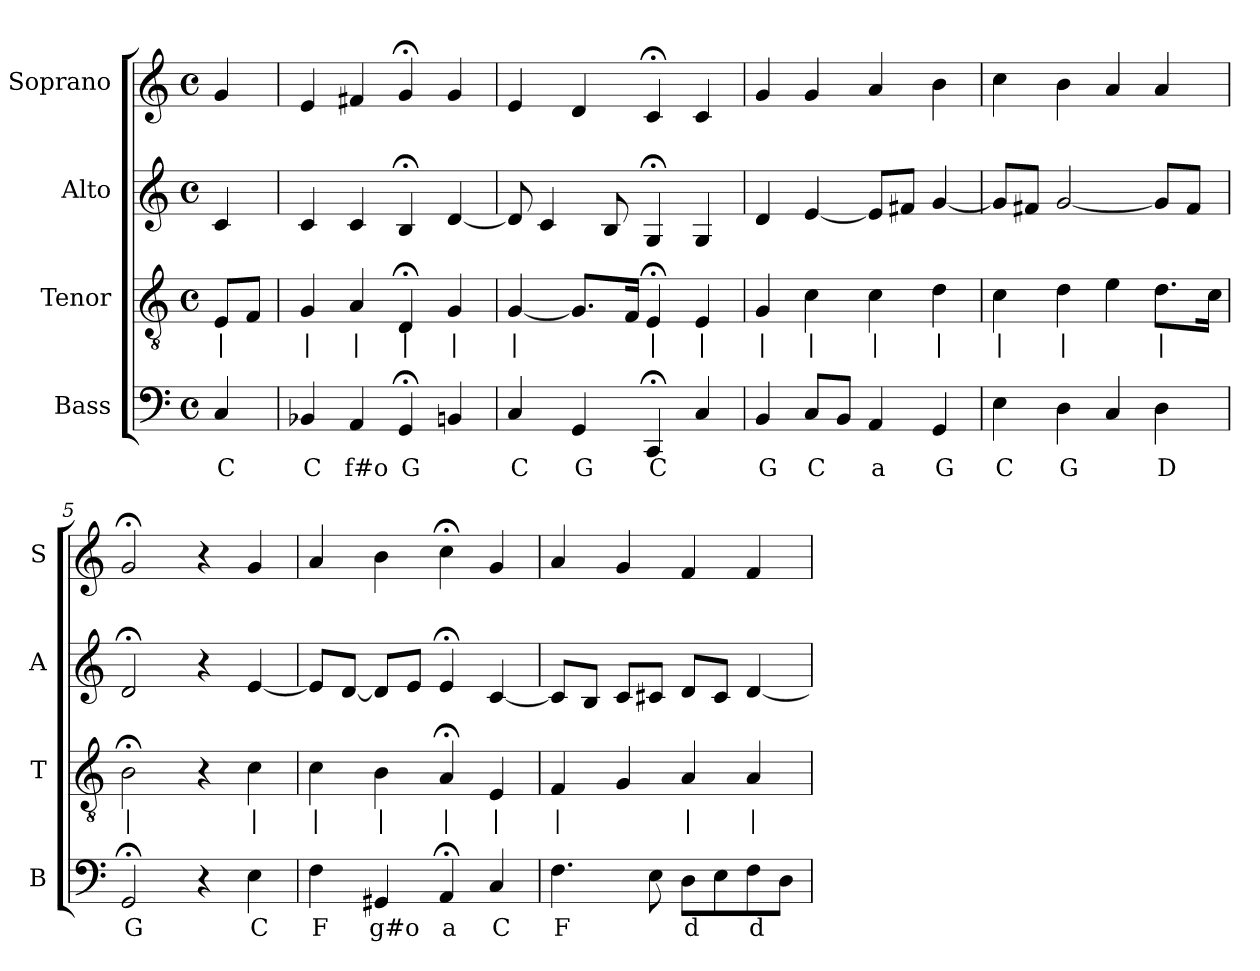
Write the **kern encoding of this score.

**kern	**text	**kern	**text	**kern	**kern
*part4	*part4	*part3	*part3	*part2	*part1
*staff4	*staff4	*staff3	*staff3	*staff2	*staff1
*I"Bass	*	*I"Tenor	*	*I"Alto	*I"Soprano
*I'B	*	*I'T	*	*I'A	*I'S
*clefF4	*	*clefGv2	*	*clefG2	*clefG2
*k[]	*	*k[]	*	*k[]	*k[]
*C:	*	*C:	*	*C:	*C:
*M4/4	*	*M4/4	*	*M4/4	*M4/4
*met(c)	*	*met(c)	*	*met(c)	*met(c)
*MM100	*	*MM100	*	*MM100	*MM100
=	=	=	=	=	=
4C	C	8EL	|	4c	4g
.	.	8FJ	.	.	.
=1	=1	=1	=1	=1	=1
4BB-X	C	4G	|	4c	4e
4AA	f#o	4A	|	4c	4f#X
4GG;<	G	4D;<	|	4B;<	4g;<
4BBn	.	4G	|	[4d	4g
=2	=2	=2	=2	=2	=2
4C	C	[4G	|	8d]	4e
.	.	.	.	4c	.
4GG	G	8.GL]	.	.	4d
.	.	.	.	8B	.
.	.	16FJk	.	.	.
4CC;<	C	4E;<	|	4G;<	4c;<
4C	.	4E	|	4G	4c
=3	=3	=3	=3	=3	=3
4BB	G	4G	|	4d	4g
8CL	C	4c	|	[4e	4g
8BBJ	.	.	.	.	.
4AA	a	4c	|	8eL]	4a
.	.	.	.	8f#XJ	.
4GG	G	4d	|	[4g	4b
=4	=4	=4	=4	=4	=4
4E	C	4c	|	8gL]	4cc
.	.	.	.	8f#XJ	.
4D	G	4d	|	[2g	4b
4C	.	4e	.	.	4a
4D	D	8.dL	|	8gL]	4a
.	.	.	.	8f#J	.
.	.	16cJk	.	.	.
=5	=5	=5	=5	=5	=5
2GG;<	G	2B;<	|	2d;<	2g;<
4r	.	4r	.	4r	4r
4E	C	4c	|	[4e	4g
=6	=6	=6	=6	=6	=6
4F	F	4c	|	8eL]	4a
.	.	.	.	[8dJ	.
4GG#X	g#o	4B	|	8dL]	4b
.	.	.	.	8eJ	.
4AA;<	a	4A;<	|	4e;<	4cc;<
4C	C	4E	|	[4c	4g
=7	=7	=7	=7	=7	=7
4.F	F	4F	|	8cL]	4a
.	.	.	.	8BJ	.
.	.	4G	.	8cL	4g
8E	.	.	.	8c#XJ	.
8DL	d	4A	|	8dL	4f
8E	.	.	.	8c#J	.
8F	d	4A	|	[4d	4f
8DJ	.	.	.	.	.
=	=	=	=	=	=
*-	*-	*-	*-	*-	*-
